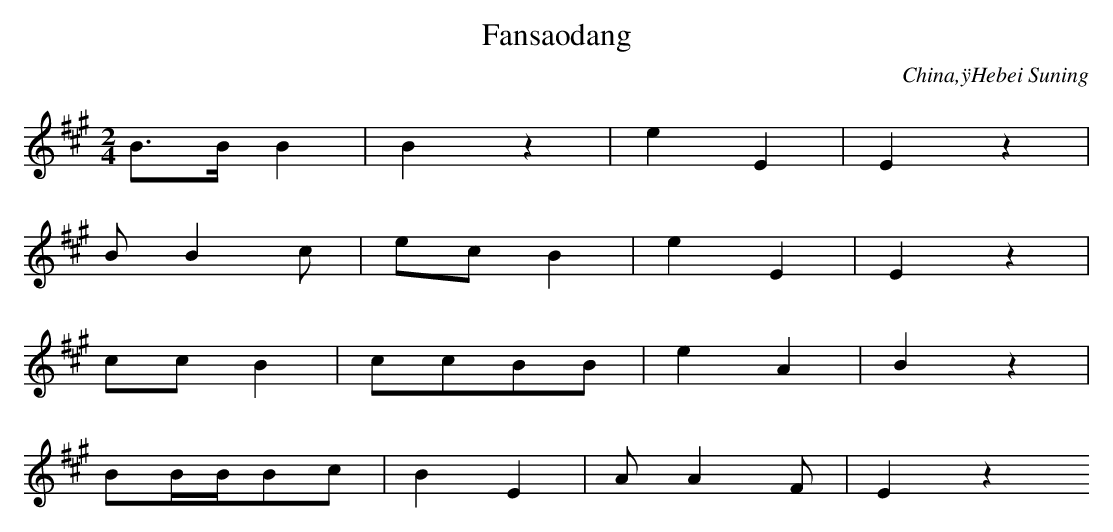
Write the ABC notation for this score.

X:1
T: Fansaodang
O: China,ÿHebei Suning
M: 2/4
L: 1/16
K: A
B3BB4 | B4z4 | e4E4 | E4z4 |
B2B4c2 | e2c2B4 | e4E4 | E4z4 |
c2c2B4 | c2c2B2B2 | e4A4 | B4z4 |
B2BBB2c2 | B4E4 | A2A4F2 | E4z4
